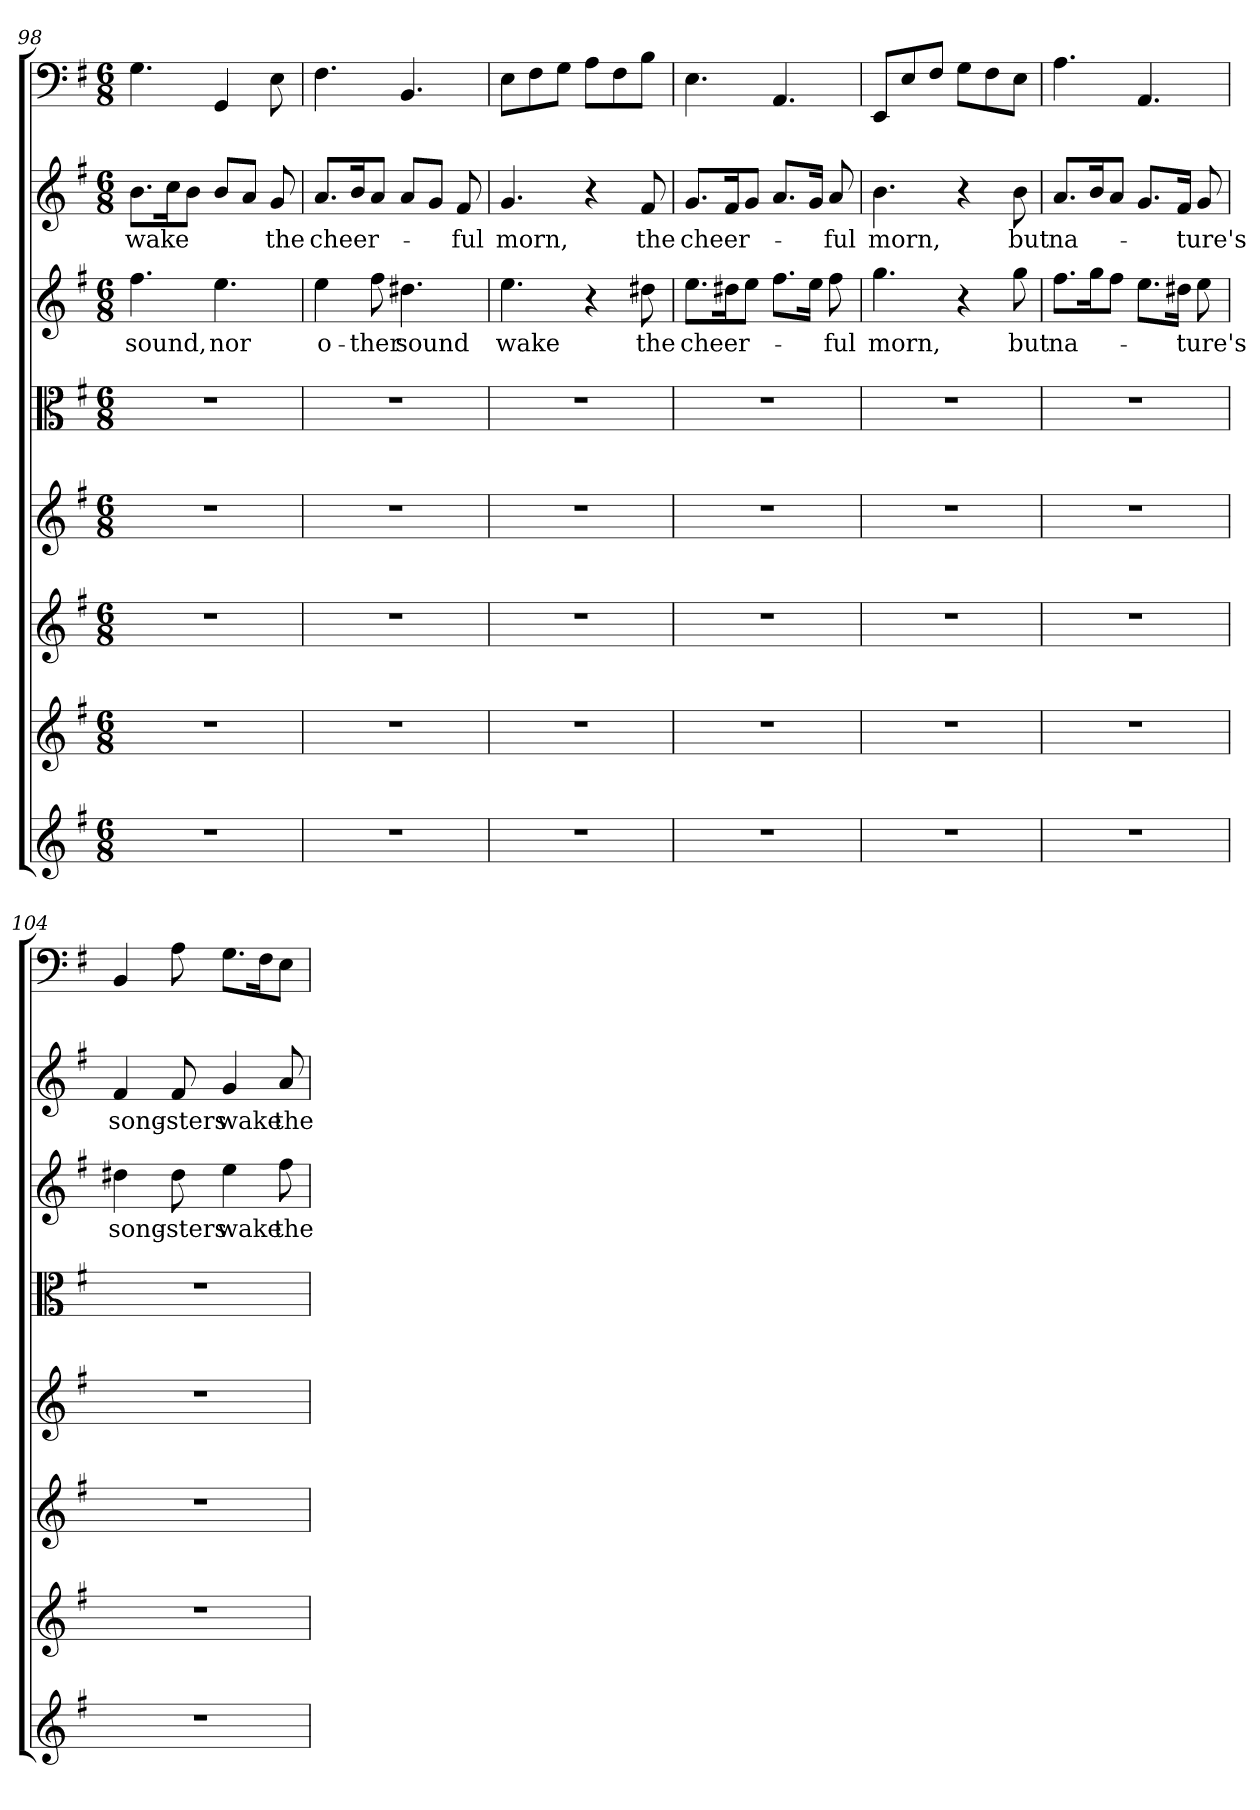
**kern	**kern	**kern	**kern	**kern	**kern	**text	**kern	**text	**kern
*part8	*part7	*part6	*part5	*part4	*part3	*part3	*part2	*part2	*part1
*staff8	*staff7	*staff6	*staff5	*staff4	*staff3	*staff3	*staff2	*staff2	*staff1
*clefG2	*clefG2	*clefG2	*clefG2	*clefC3	*clefG2	*	*clefG2	*	*clefF4
*k[f#]	*k[f#]	*k[f#]	*k[f#]	*k[f#]	*k[f#]	*	*k[f#]	*	*k[f#]
*G:	*G:	*G:	*G:	*G:	*G:	*	*G:	*	*G:
*M6/8	*M6/8	*M6/8	*M6/8	*M6/8	*M6/8	*	*M6/8	*	*M6/8
=98	=98	=98	=98	=98	=98	=98	=98	=98	=98
2.r	2.r	2.r	2.r	2.r	4.ff#\	sound,	8.b\L	wake	4.G\
.	.	.	.	.	.	.	16cc\K	.	.
.	.	.	.	.	.	.	8b\J	.	.
.	.	.	.	.	4.ee\	nor	8b/L	.	4GG/
.	.	.	.	.	.	.	8a/J	.	.
.	.	.	.	.	.	.	8g/	the	8E\
=99	=99	=99	=99	=99	=99	=99	=99	=99	=99
2.r	2.r	2.r	2.r	2.r	4ee\	o-	8.a/L	cheer-	4.F#\
.	.	.	.	.	.	.	16b/K	.	.
.	.	.	.	.	8ff#\	-ther	8a/J	.	.
.	.	.	.	.	4.dd#X\	sound	8a/L	.	4.BB/
.	.	.	.	.	.	.	8g/J	.	.
.	.	.	.	.	.	.	8f#/	-ful	.
=100	=100	=100	=100	=100	=100	=100	=100	=100	=100
2.r	2.r	2.r	2.r	2.r	4.ee\	wake	4.g/	morn,	8E\L
.	.	.	.	.	.	.	.	.	8F#\
.	.	.	.	.	.	.	.	.	8G\J
.	.	.	.	.	4r	.	4r	.	8A\L
.	.	.	.	.	.	.	.	.	8F#\
.	.	.	.	.	8dd#X\	the	8f#/	the	8B\J
=101	=101	=101	=101	=101	=101	=101	=101	=101	=101
2.r	2.r	2.r	2.r	2.r	8.ee\L	cheer-	8.g/L	cheer-	4.E\
.	.	.	.	.	16dd#X\K	.	16f#/K	.	.
.	.	.	.	.	8ee\J	.	8g/J	.	.
.	.	.	.	.	8.ff#\L	.	8.a/L	.	4.AA/
.	.	.	.	.	16ee\Jk	.	16g/Jk	.	.
.	.	.	.	.	8ff#\	-ful	8a/	-ful	.
=102	=102	=102	=102	=102	=102	=102	=102	=102	=102
2.r	2.r	2.r	2.r	2.r	4.gg\	morn,	4.b\	morn,	8EE/L
.	.	.	.	.	.	.	.	.	8E/
.	.	.	.	.	.	.	.	.	8F#/J
.	.	.	.	.	4r	.	4r	.	8G\L
.	.	.	.	.	.	.	.	.	8F#\
.	.	.	.	.	8gg\	but	8b\	but	8E\J
=103	=103	=103	=103	=103	=103	=103	=103	=103	=103
2.r	2.r	2.r	2.r	2.r	8.ff#\L	na-	8.a/L	na-	4.A\
.	.	.	.	.	16gg\K	.	16b/K	.	.
.	.	.	.	.	8ff#\J	.	8a/J	.	.
.	.	.	.	.	8.ee\L	.	8.g/L	.	4.AA/
.	.	.	.	.	16dd#X\Jk	.	16f#/Jk	.	.
.	.	.	.	.	8ee\	-ture's	8g/	-ture's	.
=104	=104	=104	=104	=104	=104	=104	=104	=104	=104
2.r	2.r	2.r	2.r	2.r	4dd#X\	song-	4f#/	song-	4BB/
.	.	.	.	.	8dd#\	-sters	8f#/	-sters	8A\
.	.	.	.	.	4ee\	wake	4g/	wake	8.G\L
.	.	.	.	.	.	.	.	.	16F#\K
.	.	.	.	.	8ff#\	the	8a/	the	8E\J
=	=	=	=	=	=	=	=	=	=
*-	*-	*-	*-	*-	*-	*-	*-	*-	*-
